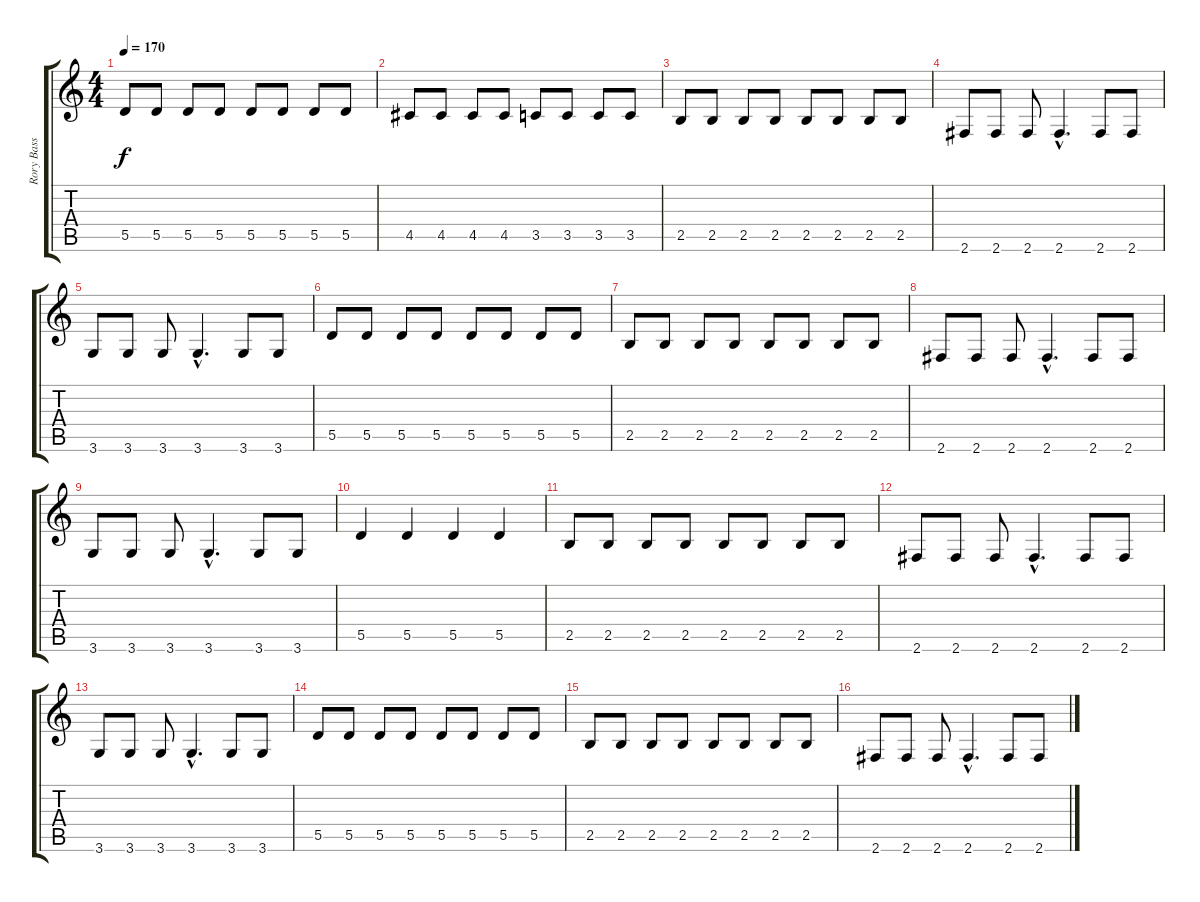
\track ("Rory Bass" "Rory Bass") {instrument fretlessbass}
\staff {score tabs}
\tuning (E4 B3 G3 D3 A2 E2) {hide}
\ts (4 4)
\tempo 170
\clef g2
\ks c
5.5.8{dy f} 5.5.8 5.5.8 5.5.8 5.5.8 5.5.8 5.5.8 5.5.8 |
4.5.8 4.5.8 4.5.8 4.5.8 3.5.8 3.5.8 3.5.8 3.5.8 |
2.5.8 2.5.8 2.5.8 2.5.8 2.5.8 2.5.8 2.5.8 2.5.8 |
2.6.8 2.6.8 2.6.8 2.6{hac}.4{d} 2.6.8 2.6.8 |
3.6.8 3.6.8 3.6.8 3.6{hac}.4{d} 3.6.8 3.6.8 |
5.5.8 5.5.8 5.5.8 5.5.8 5.5.8 5.5.8 5.5.8 5.5.8 |
2.5.8 2.5.8 2.5.8 2.5.8 2.5.8 2.5.8 2.5.8 2.5.8 |
2.6.8 2.6.8 2.6.8 2.6{hac}.4{d} 2.6.8 2.6.8 |
3.6.8 3.6.8 3.6.8 3.6{hac}.4{d} 3.6.8 3.6.8 |
5.5.4 5.5.4 5.5.4 5.5.4 |
2.5.8 2.5.8 2.5.8 2.5.8 2.5.8 2.5.8 2.5.8 2.5.8 |
2.6.8 2.6.8 2.6.8 2.6{hac}.4{d} 2.6.8 2.6.8 |
3.6.8 3.6.8 3.6.8 3.6{hac}.4{d} 3.6.8 3.6.8 |
5.5.8 5.5.8 5.5.8 5.5.8 5.5.8 5.5.8 5.5.8 5.5.8 |
2.5.8 2.5.8 2.5.8 2.5.8 2.5.8 2.5.8 2.5.8 2.5.8 |
2.6.8 2.6.8 2.6.8 2.6{hac}.4{d} 2.6.8 2.6.8
